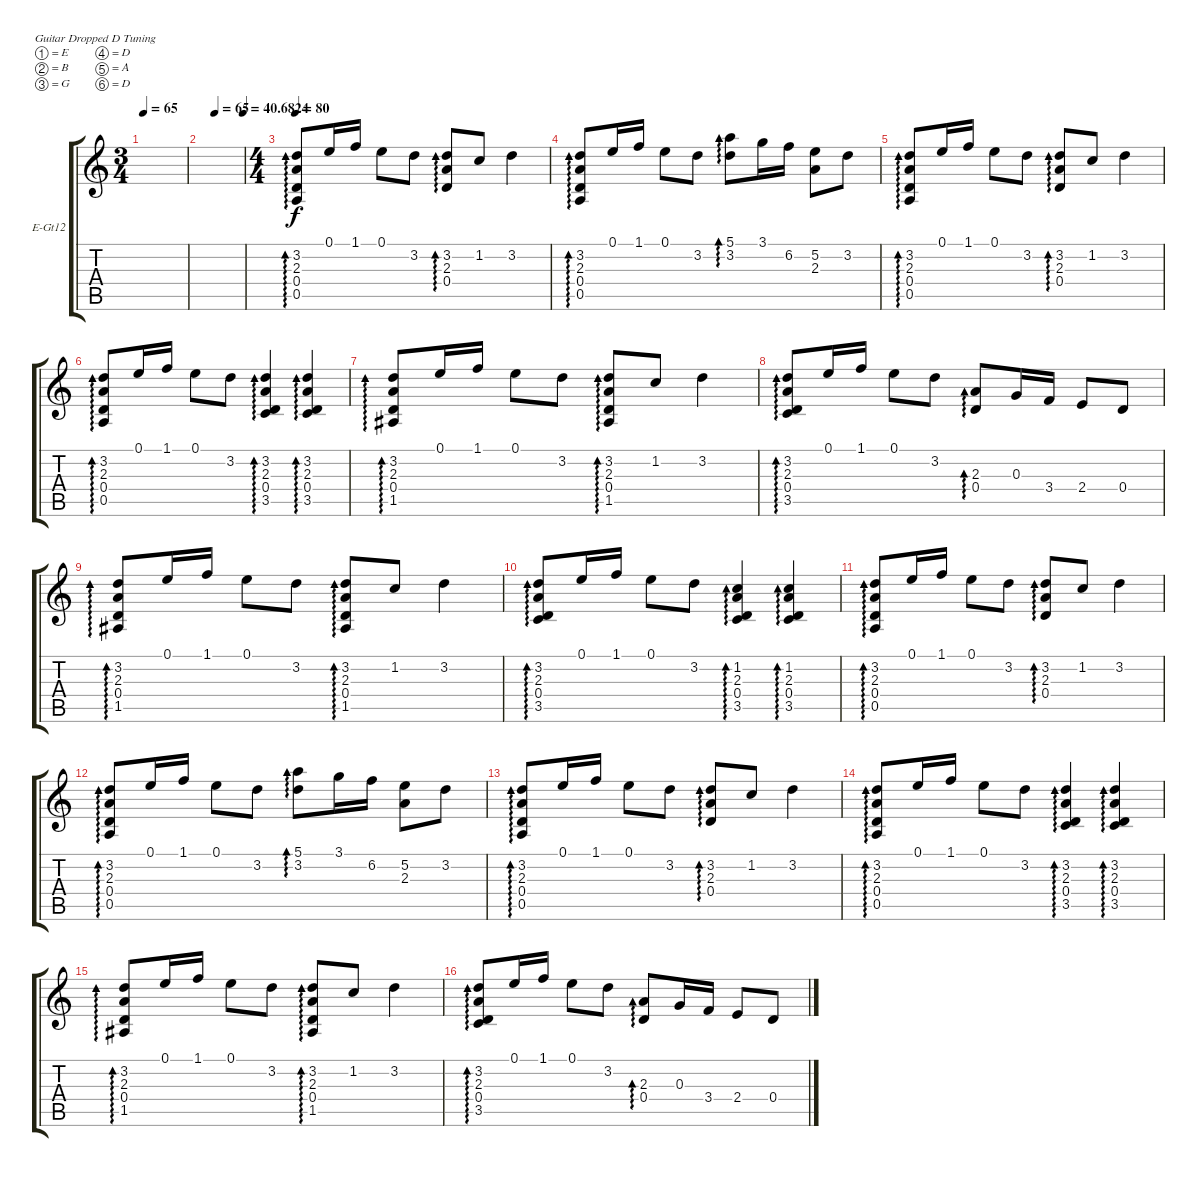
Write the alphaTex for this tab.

\defaultSystemsLayout 4
\bracketExtendMode groupsimilarinstruments
\firstSystemTrackNameOrientation horizontal
\otherSystemsTrackNameOrientation horizontal
\track ("Acoustic-12-Main" "E-Gt12") {instrument electricguitarclean}
\staff {score tabs}
\tuning (E4 B3 G3 D3 A2 D2)
\ts (3 4)
\tempo 65
\clef g2
\scale
0.333333
\ks c
|
\tempo (65 0.33125)
\tempo (40.6824 0.99375)
\scale
0.333333 |
\ts (4 4)
\tempo 80
(3.2 2.3 0.4 0.5).8{ad 0} 0.1.16 1.1.16 0.1.8 3.2.8 (3.2 2.3 0.4).8{ad 0} 1.2.8 3.2.4 |
(3.2 2.3 0.4 0.5).8{ad 0} 0.1.16 1.1.16 0.1.8 3.2.8 (3.2 5.1).8{ad 0} 3.1.16 6.2.16 (5.2 2.3).8 3.2.8 |
(3.2 2.3 0.4 0.5).8{ad 0} 0.1.16 1.1.16 0.1.8 3.2.8 (3.2 2.3 0.4).8{ad 0} 1.2.8 3.2.4 |
(3.2 2.3 0.4 0.5).8{ad 0} 0.1.16 1.1.16 0.1.8 3.2.8 (3.2 2.3 0.4 3.5).4{ad 0} (3.2 2.3 0.4 3.5).4{ad 0} |
(3.2 2.3 0.4 1.5).8{ad 0} 0.1.16 1.1.16 0.1.8 3.2.8 (3.2 2.3 0.4 1.5).8{ad 0} 1.2.8 3.2.4 |
(3.2 2.3 0.4 3.5).8{ad 0} 0.1.16 1.1.16 0.1.8 3.2.8 (2.3 0.4).8{ad 0} 0.3.16 3.4.16 2.4.8 0.4.8 |
(3.2 2.3 0.4 1.5).8{ad 0} 0.1.16 1.1.16 0.1.8 3.2.8 (3.2 2.3 0.4 1.5).8{ad 0} 1.2.8 3.2.4 |
(3.2 2.3 0.4 3.5).8{ad 0} 0.1.16 1.1.16 0.1.8 3.2.8 (1.2 2.3 0.4 3.5).4{ad 0} (1.2 2.3 0.4 3.5).4{ad 0} |
(3.2 2.3 0.4 0.5).8{ad 0} 0.1.16 1.1.16 0.1.8 3.2.8 (3.2 2.3 0.4).8{ad 0} 1.2.8 3.2.4 |
(3.2 2.3 0.4 0.5).8{ad 0} 0.1.16 1.1.16 0.1.8 3.2.8 (3.2 5.1).8{ad 0} 3.1.16 6.2.16 (5.2 2.3).8 3.2.8 |
(3.2 2.3 0.4 0.5).8{ad 0} 0.1.16 1.1.16 0.1.8 3.2.8 (3.2 2.3 0.4).8{ad 0} 1.2.8 3.2.4 |
(3.2 2.3 0.4 0.5).8{ad 0} 0.1.16 1.1.16 0.1.8 3.2.8 (3.2 2.3 0.4 3.5).4{ad 0} (3.2 2.3 0.4 3.5).4{ad 0} |
(3.2 2.3 0.4 1.5).8{ad 0} 0.1.16 1.1.16 0.1.8 3.2.8 (3.2 2.3 0.4 1.5).8{ad 0} 1.2.8 3.2.4 |
(3.2 2.3 0.4 3.5).8{ad 0} 0.1.16 1.1.16 0.1.8 3.2.8 (2.3 0.4).8{ad 0} 0.3.16 3.4.16 2.4.8 0.4.8
